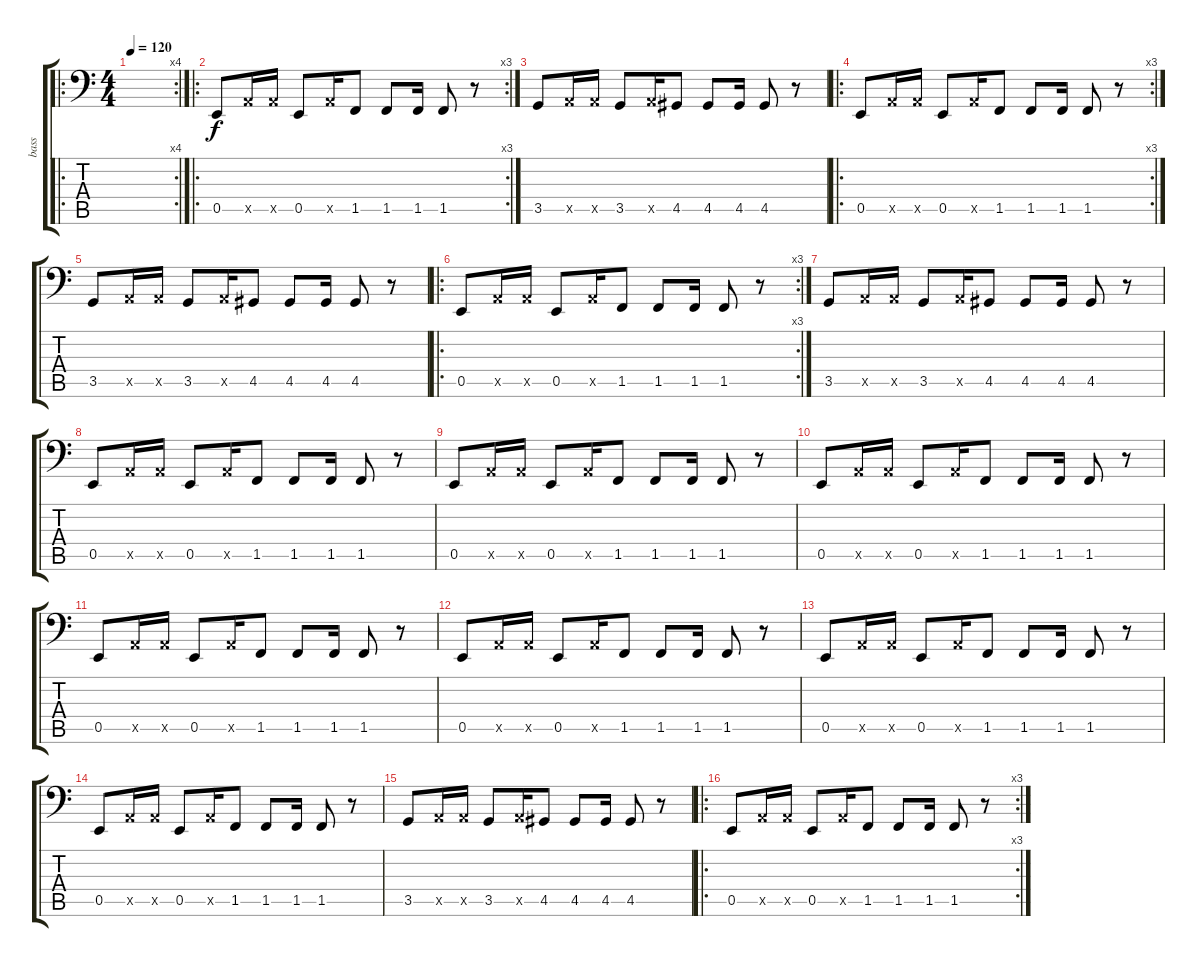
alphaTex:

\track ("bass" "bass") {instrument electricbasspick}
\staff {score tabs}
\tuning (C3 G2 D2 A1 E1 B0) {hide}
\ro
\rc 4
\ts (4 4)
\tempo 120
\clef f4
\ks c
|
\ro
\rc 3
0.5.8 5.5{x}.16 5.5{x}.16 0.5.8 5.5{x}.16 1.5.8 1.5.8 1.5.16 1.5.8 r.8 |
3.5.8 5.5{x}.16 5.5{x}.16 3.5.8 5.5{x}.16 4.5.8 4.5.8 4.5.16 4.5.8 r.8 |
\ro
\rc 3
0.5.8 5.5{x}.16 5.5{x}.16 0.5.8 5.5{x}.16 1.5.8 1.5.8 1.5.16 1.5.8 r.8 |
3.5.8 5.5{x}.16 5.5{x}.16 3.5.8 5.5{x}.16 4.5.8 4.5.8 4.5.16 4.5.8 r.8 |
\ro
\rc 3
0.5.8 5.5{x}.16 5.5{x}.16 0.5.8 5.5{x}.16 1.5.8 1.5.8 1.5.16 1.5.8 r.8 |
3.5.8 5.5{x}.16 5.5{x}.16 3.5.8 5.5{x}.16 4.5.8 4.5.8 4.5.16 4.5.8 r.8 |
0.5.8 5.5{x}.16 5.5{x}.16 0.5.8 5.5{x}.16 1.5.8 1.5.8 1.5.16 1.5.8 r.8 |
0.5.8 5.5{x}.16 5.5{x}.16 0.5.8 5.5{x}.16 1.5.8 1.5.8 1.5.16 1.5.8 r.8 |
0.5.8 5.5{x}.16 5.5{x}.16 0.5.8 5.5{x}.16 1.5.8 1.5.8 1.5.16 1.5.8 r.8 |
0.5.8 5.5{x}.16 5.5{x}.16 0.5.8 5.5{x}.16 1.5.8 1.5.8 1.5.16 1.5.8 r.8 |
0.5.8 5.5{x}.16 5.5{x}.16 0.5.8 5.5{x}.16 1.5.8 1.5.8 1.5.16 1.5.8 r.8 |
0.5.8 5.5{x}.16 5.5{x}.16 0.5.8 5.5{x}.16 1.5.8 1.5.8 1.5.16 1.5.8 r.8 |
0.5.8 5.5{x}.16 5.5{x}.16 0.5.8 5.5{x}.16 1.5.8 1.5.8 1.5.16 1.5.8 r.8 |
3.5.8 5.5{x}.16 5.5{x}.16 3.5.8 5.5{x}.16 4.5.8 4.5.8 4.5.16 4.5.8 r.8 |
\ro
\rc 3
0.5.8 5.5{x}.16 5.5{x}.16 0.5.8 5.5{x}.16 1.5.8 1.5.8 1.5.16 1.5.8 r.8
